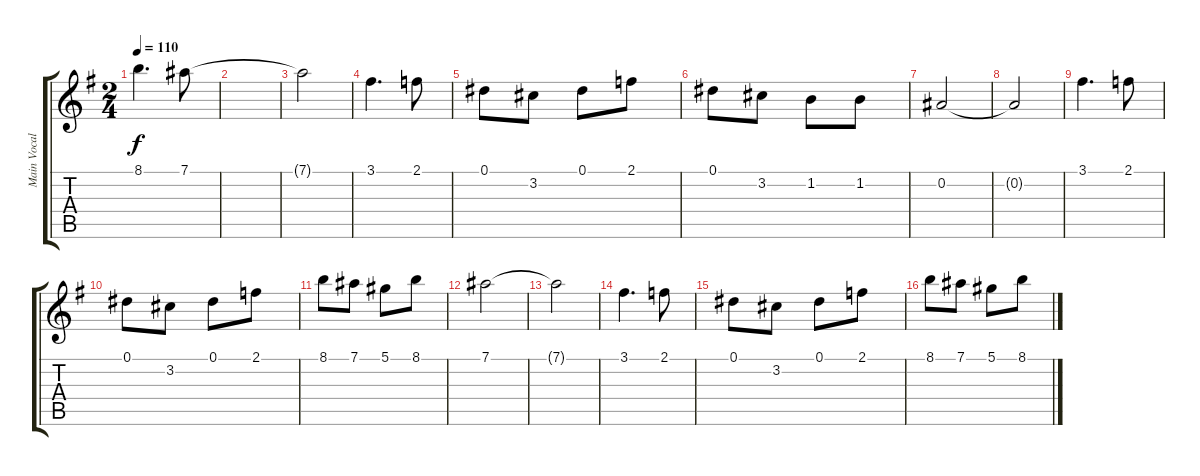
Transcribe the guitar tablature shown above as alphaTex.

\track ("Main Vocals" "Main Vocal") {instrument overdrivenguitar}
\staff {score tabs}
\tuning (Eb4 Bb3 Gb3 Db3 Ab2 Eb2) {hide}
\ts (2 4)
\tempo 110
\clef g2
\ks g
8.1.4{d dy f} 7.1.8 |
|
7.1{t}.2 |
3.1.4{d} 2.1.8 |
0.1.8 3.2.8 0.1.8 2.1.8 |
0.1.8 3.2.8 1.2.8 1.2.8 |
0.2.2 |
0.2{t}.2 |
3.1.4{d} 2.1.8 |
0.1.8 3.2.8 0.1.8 2.1.8 |
8.1.8 7.1.8 5.1.8 8.1.8 |
7.1.2 |
7.1{t}.2 |
3.1.4{d} 2.1.8 |
0.1.8 3.2.8 0.1.8 2.1.8 |
8.1.8 7.1.8 5.1.8 8.1.8
